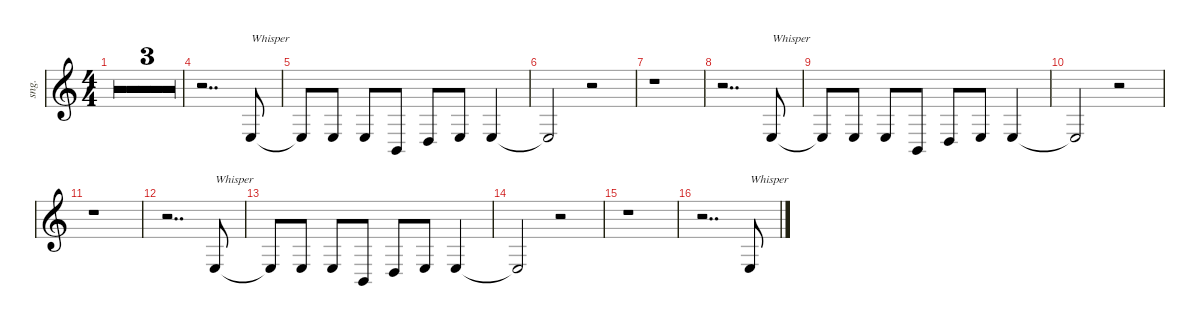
\defaultSystemsLayout 4
\hideDynamics
\bracketExtendMode nobrackets
\track ("V. Harmony 1" "sng.") {defaultSystemsLayout 4 multiBarRest instrument voiceoohs}
\staff {score}
\tuning (E4 B3 G3 D3 A2 E2)
\ts (4 4)
\tempo 125
\clef g2
\ks c
r.1{dy mp} |
r.1 |
r.1 |
r.2{dd} 2.4.8{txt "Whisper" dy mf} |
2.4{t}.8 2.4.8 2.4.8 2.5.8 5.5.8 2.4.8 2.4.4 |
2.4{t}.2 r.2 |
r.1 |
r.2{dd} 2.4.8{txt "Whisper"} |
2.4{t}.8 2.4.8 2.4.8 2.5.8 5.5.8 2.4.8 2.4.4 |
2.4{t}.2 r.2 |
r.1 |
r.2{dd} 2.4.8{txt "Whisper"} |
2.4{t}.8 2.4.8 2.4.8 2.5.8 5.5.8 2.4.8 2.4.4 |
2.4{t}.2 r.2 |
r.1 |
r.2{dd} 2.4.8{txt "Whisper"}
